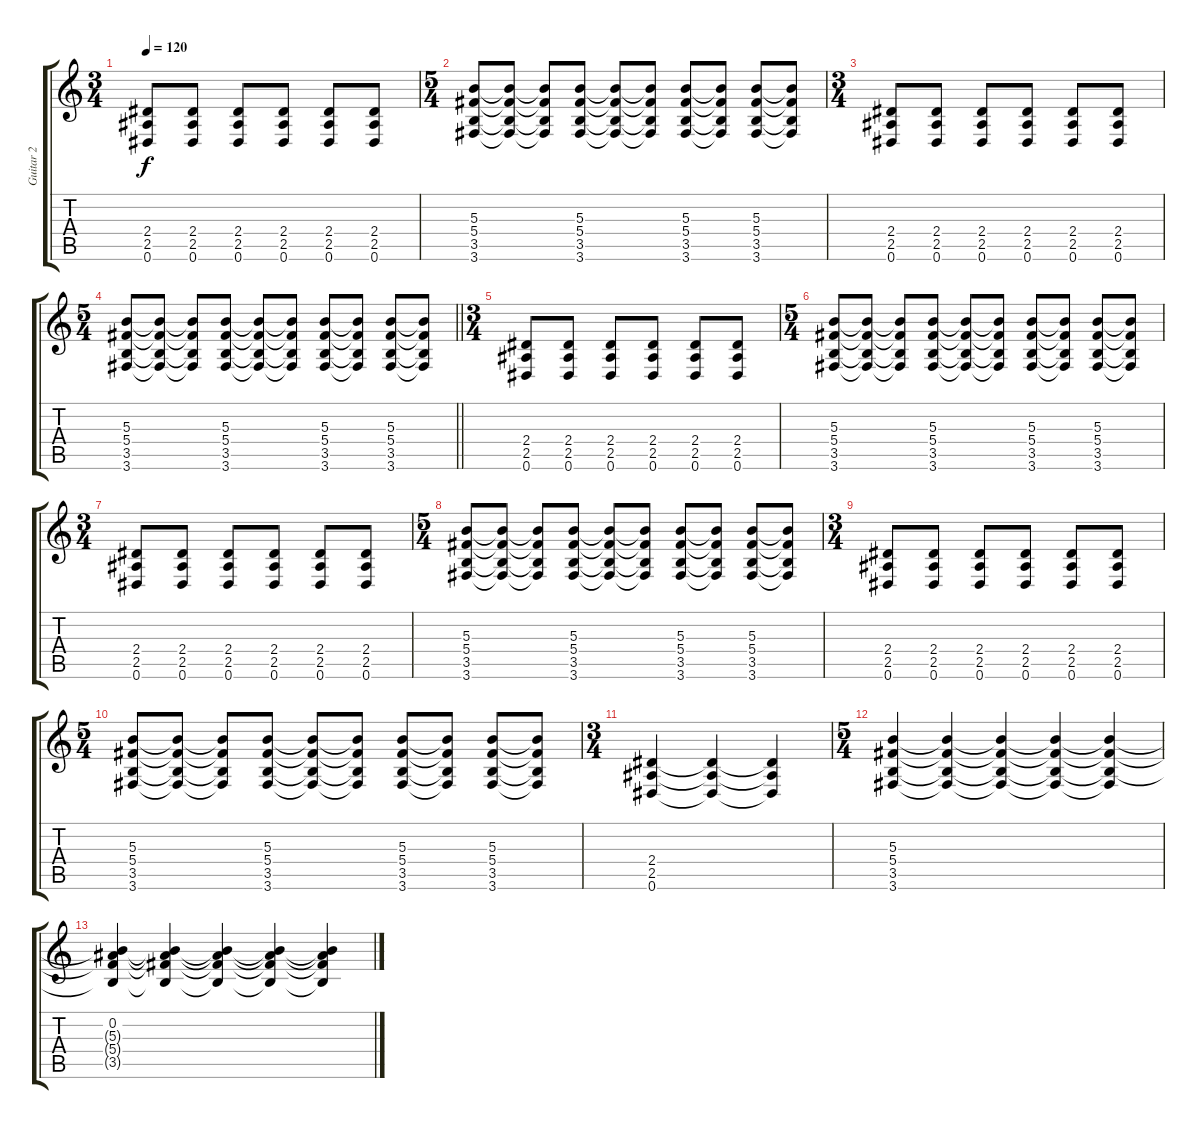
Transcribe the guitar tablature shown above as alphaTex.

\track ("Guitar 2" "Guitar 2") {instrument overdrivenguitar}
\staff {score tabs}
\tuning (Eb4 Bb3 Gb3 Db3 Ab2 Eb2) {hide}
\ts (3 4)
\tempo 120
\clef g2
\ks c
(2.4 2.5 0.6).8{dy f} (2.4 2.5 0.6).8 (2.4 2.5 0.6).8 (2.4 2.5 0.6).8 (2.4 2.5 0.6).8 (2.4 2.5 0.6).8 |
\ts (5 4)
(5.3 5.4 3.5 3.6).8 (5.3{t} 5.4{t} 3.5{t} 3.6{t}).8 (5.3{t} 5.4{t} 3.5{t} 3.6{t}).8 (5.3 5.4 3.5 3.6).8 (5.3{t} 5.4{t} 3.5{t} 3.6{t}).8 (5.3{t} 5.4{t} 3.5{t} 3.6{t}).8 (5.3 5.4 3.5 3.6).8 (5.3{t} 5.4{t} 3.5{t} 3.6{t}).8 (5.3 5.4 3.5 3.6).8 (5.3{t} 5.4{t} 3.5{t} 3.6{t}).8 |
\ts (3 4)
(2.4 2.5 0.6).8 (2.4 2.5 0.6).8 (2.4 2.5 0.6).8 (2.4 2.5 0.6).8 (2.4 2.5 0.6).8 (2.4 2.5 0.6).8 |
\ts (5 4)
\barLineRight lightlight
(5.3 5.4 3.5 3.6).8 (5.3{t} 5.4{t} 3.5{t} 3.6{t}).8 (5.3{t} 5.4{t} 3.5{t} 3.6{t}).8 (5.3 5.4 3.5 3.6).8 (5.3{t} 5.4{t} 3.5{t} 3.6{t}).8 (5.3{t} 5.4{t} 3.5{t} 3.6{t}).8 (5.3 5.4 3.5 3.6).8 (5.3{t} 5.4{t} 3.5{t} 3.6{t}).8 (5.3 5.4 3.5 3.6).8 (5.3{t} 5.4{t} 3.5{t} 3.6{t}).8 |
\ts (3 4)
(2.4 2.5 0.6).8 (2.4 2.5 0.6).8 (2.4 2.5 0.6).8 (2.4 2.5 0.6).8 (2.4 2.5 0.6).8 (2.4 2.5 0.6).8 |
\ts (5 4)
(5.3 5.4 3.5 3.6).8 (5.3{t} 5.4{t} 3.5{t} 3.6{t}).8 (5.3{t} 5.4{t} 3.5{t} 3.6{t}).8 (5.3 5.4 3.5 3.6).8 (5.3{t} 5.4{t} 3.5{t} 3.6{t}).8 (5.3{t} 5.4{t} 3.5{t} 3.6{t}).8 (5.3 5.4 3.5 3.6).8 (5.3{t} 5.4{t} 3.5{t} 3.6{t}).8 (5.3 5.4 3.5 3.6).8 (5.3{t} 5.4{t} 3.5{t} 3.6{t}).8 |
\ts (3 4)
(2.4 2.5 0.6).8 (2.4 2.5 0.6).8 (2.4 2.5 0.6).8 (2.4 2.5 0.6).8 (2.4 2.5 0.6).8 (2.4 2.5 0.6).8 |
\ts (5 4)
(5.3 5.4 3.5 3.6).8 (5.3{t} 5.4{t} 3.5{t} 3.6{t}).8 (5.3{t} 5.4{t} 3.5{t} 3.6{t}).8 (5.3 5.4 3.5 3.6).8 (5.3{t} 5.4{t} 3.5{t} 3.6{t}).8 (5.3{t} 5.4{t} 3.5{t} 3.6{t}).8 (5.3 5.4 3.5 3.6).8 (5.3{t} 5.4{t} 3.5{t} 3.6{t}).8 (5.3 5.4 3.5 3.6).8 (5.3{t} 5.4{t} 3.5{t} 3.6{t}).8 |
\ts (3 4)
(2.4 2.5 0.6).8 (2.4 2.5 0.6).8 (2.4 2.5 0.6).8 (2.4 2.5 0.6).8 (2.4 2.5 0.6).8 (2.4 2.5 0.6).8 |
\ts (5 4)
(5.3 5.4 3.5 3.6).8 (5.3{t} 5.4{t} 3.5{t} 3.6{t}).8 (5.3{t} 5.4{t} 3.5{t} 3.6{t}).8 (5.3 5.4 3.5 3.6).8 (5.3{t} 5.4{t} 3.5{t} 3.6{t}).8 (5.3{t} 5.4{t} 3.5{t} 3.6{t}).8 (5.3 5.4 3.5 3.6).8 (5.3{t} 5.4{t} 3.5{t} 3.6{t}).8 (5.3 5.4 3.5 3.6).8 (5.3{t} 5.4{t} 3.5{t} 3.6{t}).8 |
\ts (3 4)
(2.4 2.5 0.6).4 (2.4{t} 2.5{t} 0.6{t}).4 (2.4{t} 2.5{t} 0.6{t}).4 |
\ts (5 4)
(5.3 5.4 3.5 3.6).4 (5.3{t} 5.4{t} 3.5{t} 3.6{t}).4 (5.3{t} 5.4{t} 3.5{t} 3.6{t}).4 (5.3{t} 5.4{t} 3.5{t} 3.6{t}).4 (5.3{t} 5.4{t} 3.5{t} 3.6{t}).4 |
(0.2 5.3{t} 5.4{t} 3.5{t}).4 (0.2{t} 5.3{t} 5.4{t} 3.5{t}).4 (0.2{t} 5.3{t} 5.4{t} 3.5{t}).4 (0.2{t} 5.3{t} 5.4{t} 3.5{t}).4 (0.2{t} 5.3{t} 5.4{t} 3.5{t}).4
